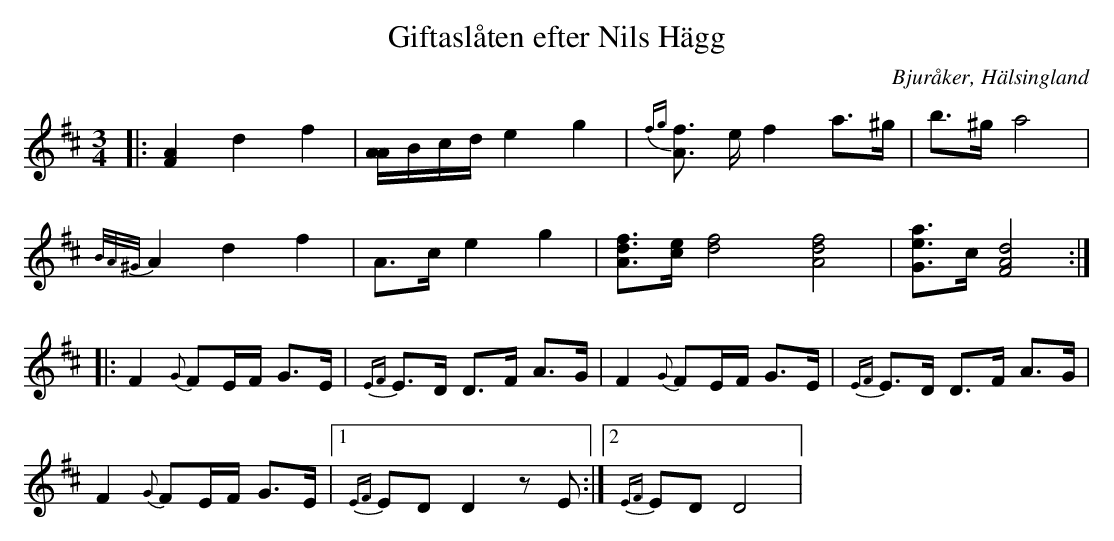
X:1
T: Giftaslåten efter Nils Hägg
O: Bjuråker, Hälsingland
M: 3/4
L: 1/8
K: D
|: [F2A2] d2 f2|[A/A/]B/c/d/ e2 g2|{fg}[Af] >e f2 a>^g |b>^g a4|
 {B/A/^G/} A2 d2 f2|A>c e2 g2|[Adf]>[ce] [d4f4] [A4d4f4]| [Gae]>c [F4A4d4]:|
|:F2 {G}FE/F/ G>E|{EF}E>D D>F A>G|F2 {G}FE/F/ G>E |{EF}E>D D>F A>G |
F2 {G}FE/F/ G>E|1{EF}ED D2 zE:|2{EF}ED D4|
